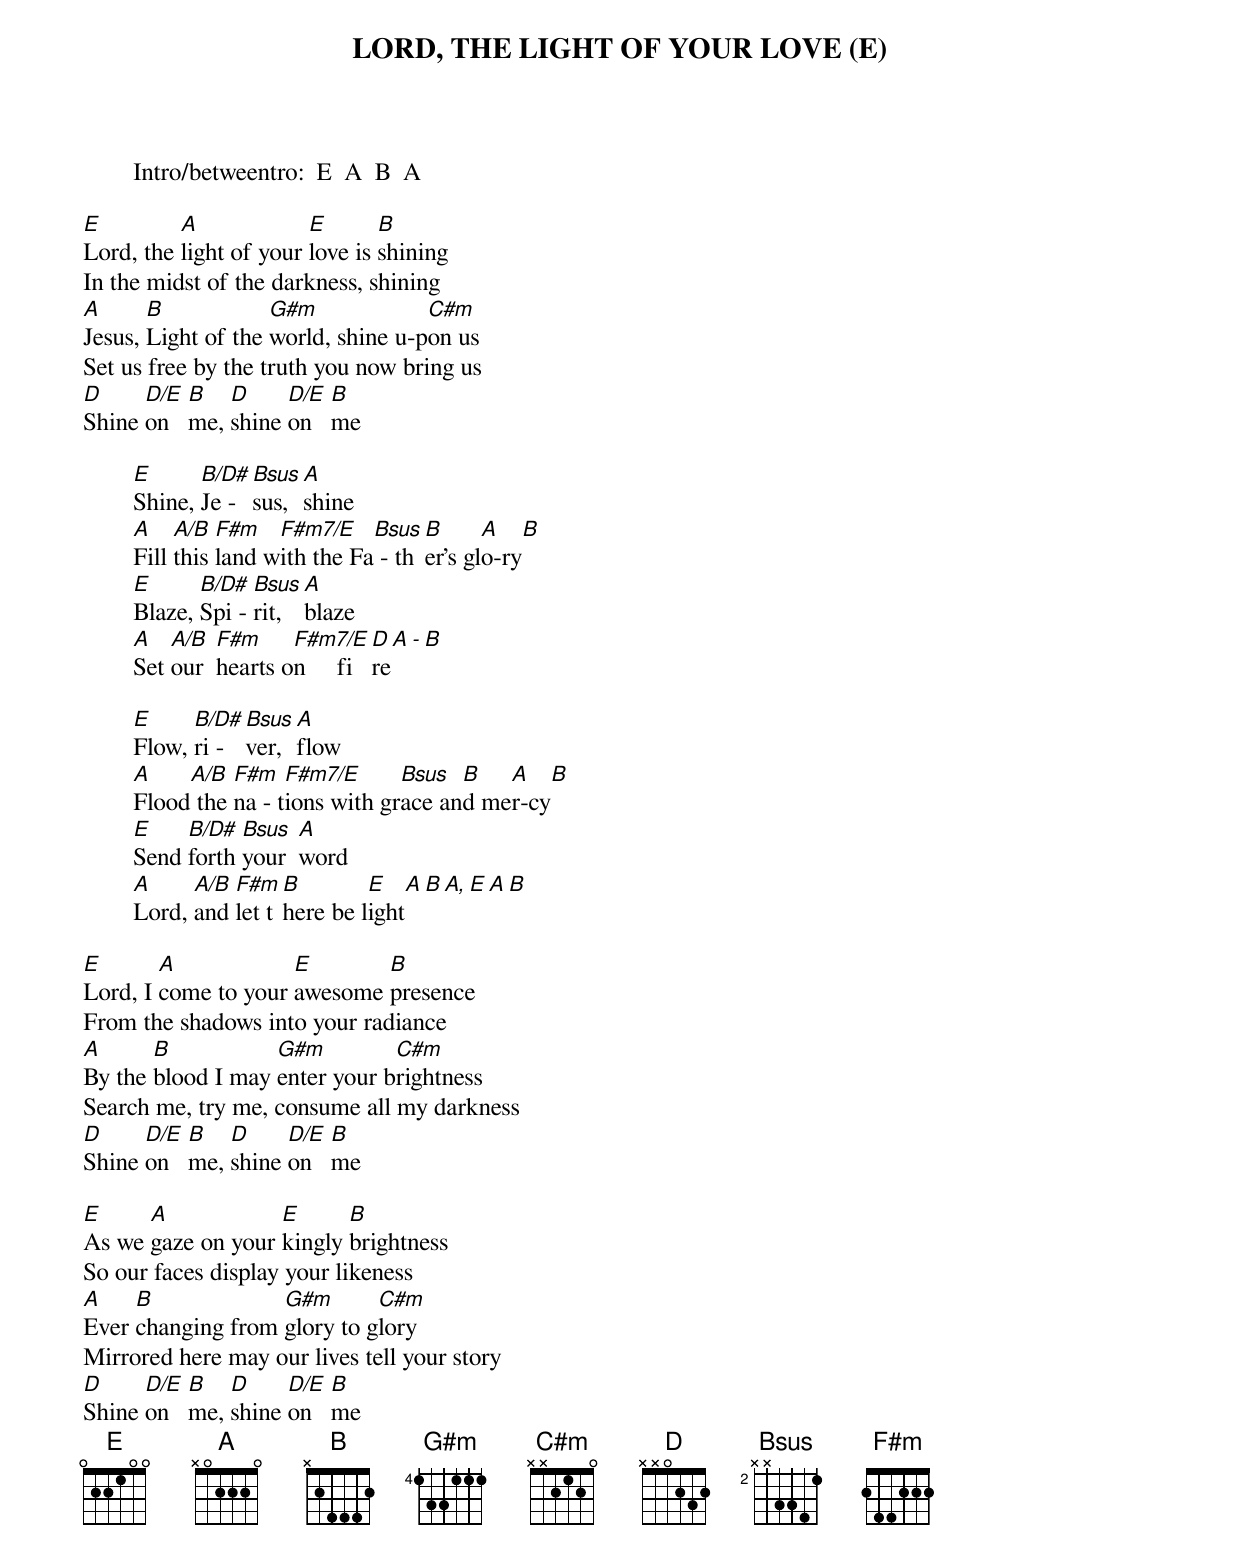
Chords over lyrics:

LORD, THE LIGHT OF YOUR LOVE (E)

	Intro/betweentro:  E  A  B  A

E         A             E       B
Lord, the light of your love is shining
In the midst of the darkness, shining
A      B            G#m             C#m
Jesus, Light of the world, shine u-pon us
Set us free by the truth you now bring us
D     D/E  B   D     D/E  B
Shine on   me, shine on   me

	E      B/D# Bsus  A
	Shine, Je - sus,  shine
	A    A/B  F#m   F#m7/E    Bsus B      A   B
	Fill this land with the Fa - ther's glo-ry
	E      B/D#  Bsus  A
	Blaze, Spi - rit,  blaze
	A   A/B  F#m     F#m7/E  D      A - B
	Set our  hearts on     fire

	E     B/D# Bsus  A
	Flow, ri - ver,  flow
	A    A/B  F#m   F#m7/E      Bsus  B   A   B
	Flood the na - tions with grace and mer-cy
	E    B/D#  Bsus  A
	Send forth your  word
	A     A/B F#m  B        E      A  B  A, E  A  B
	Lord, and let there be light

E       A            E       B
Lord, I come to your awesome presence
From the shadows into your radiance
A      B           G#m         C#m
By the blood I may enter your brightness
Search me, try me, consume all my darkness
D     D/E  B   D     D/E  B
Shine on   me, shine on   me

E     A            E      B
As we gaze on your kingly brightness
So our faces display your likeness
A    B             G#m       C#m
Ever changing from glory to glory
Mirrored here may our lives tell your story
D     D/E  B   D     D/E  B
Shine on   me, shine on   me
